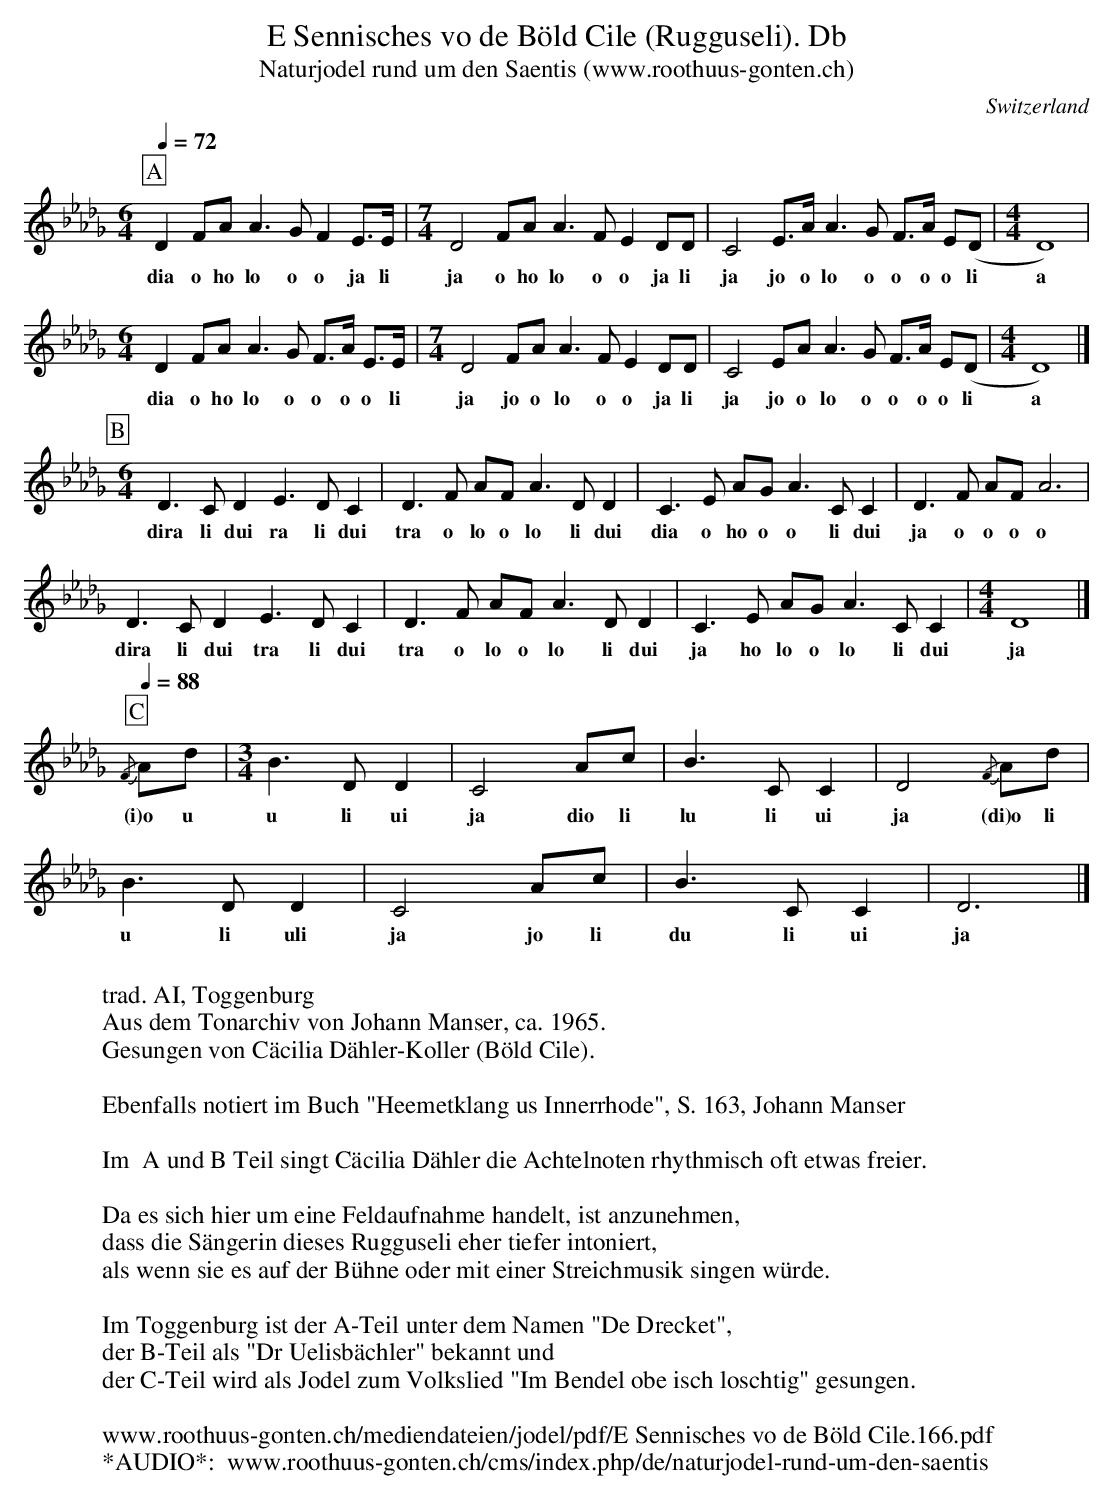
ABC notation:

X:1
T:E Sennisches vo de Böld Cile (Rugguseli). Db
T:Naturjodel rund um den Saentis (www.roothuus-gonten.ch)
Q:1/4=72
M:6/4
L:1/8
O:Switzerland
K:Db major
[P:A] D2FA A3G F2 E>E | [M:7/4] D4 FA A3F E2 DD | C4 E>A A3G F>A E(D | [M:4/4] D8)  |
w: dia o ho lo o o ja li  ja o ho lo o o ja li ja jo o lo o o o o li a
[M:6/4]D2FA A3G F>A E>E | [M:7/4] D4 FA A3F E2 DD | C4 EA A3G F>A E(D | [M:4/4] D8)  |]
w: dia o ho lo o o o o li  ja jo o lo o o ja li ja jo o lo o o o o li a
[P:B] [M:6/4] D3C D2 E3D C2 | D3F AF A3DD2 | C3E AG A3CC2 | D3F AF A6 |
w: dira li dui ra li dui tra o lo o lo li dui  dia o ho o o li dui ja o o o o
D3C D2 E3D C2 | D3F AF A3DD2 | C3E AG A3CC2 | [M:4/4] D8 |]
w: dira li dui tra li dui tra o lo o lo li dui  ja ho lo o lo li dui  ja
Q:1/4=88
[P:C] {/F}Ad | [M:3/4] B3DD2 | C4Ac | B3CC2 | D4 {/F}Ad |
w: (i)o u u li ui ja dio li lu li ui ja (di)o li
B3DD2 | C4 Ac | B3CC2 | D6 |]
w: u li uli  ja jo li  du li ui  ja
W:
W:trad. AI, Toggenburg
W:Aus dem Tonarchiv von Johann Manser, ca. 1965.
W:Gesungen von Cäcilia Dähler-Koller (Böld Cile).
W:
W:Ebenfalls notiert im Buch "Heemetklang us Innerrhode", S. 163, Johann Manser
W:
W: Im  A und B Teil singt Cäcilia Dähler die Achtelnoten rhythmisch oft etwas freier.
W:
W: Da es sich hier um eine Feldaufnahme handelt, ist anzunehmen,
W: dass die Sängerin dieses Rugguseli eher tiefer intoniert,
W: als wenn sie es auf der Bühne oder mit einer Streichmusik singen würde.
W:
W: Im Toggenburg ist der A-Teil unter dem Namen "De Drecket",
W: der B-Teil als "Dr Uelisbächler" bekannt und
W: der C-Teil wird als Jodel zum Volkslied "Im Bendel obe isch loschtig" gesungen.
W:
W:www.roothuus-gonten.ch/mediendateien/jodel/pdf/E Sennisches vo de Böld Cile.166.pdf
W: *AUDIO*:  www.roothuus-gonten.ch/cms/index.php/de/naturjodel-rund-um-den-saentis
